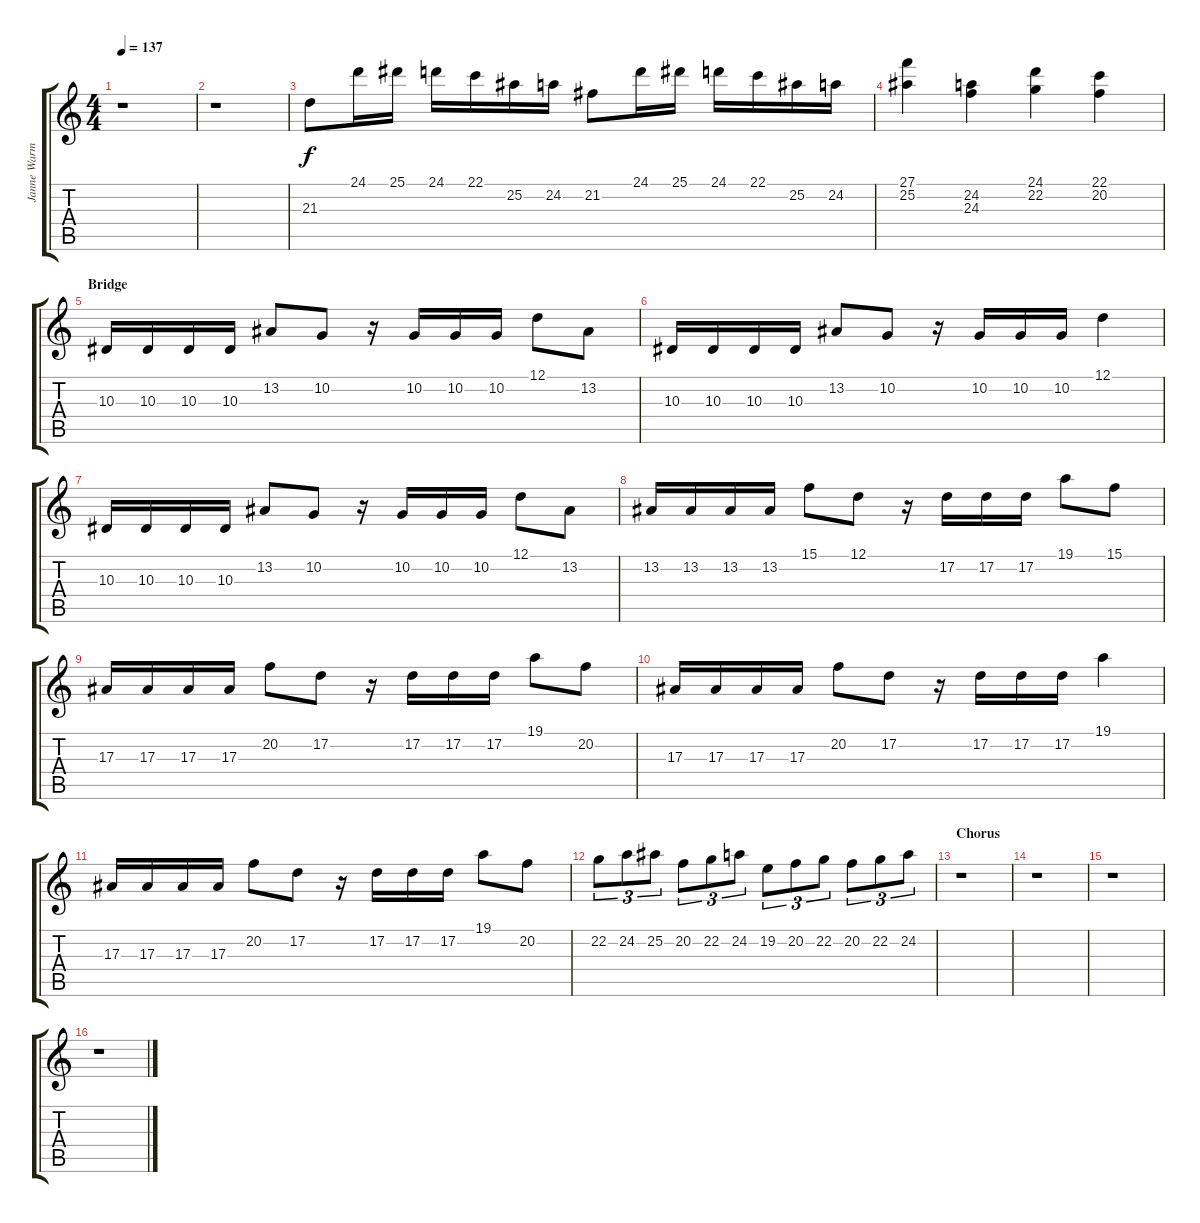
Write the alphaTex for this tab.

\track ("Janne Warman" "Janne Warm") {instrument honkytonkpiano}
\staff {score tabs}
\tuning (D4 A3 F3 C3 G2 D2) {hide}
\ts (4 4)
\tempo 137
\clef g2
\ks c
r.1{dy f} |
r.1 |
21.3.8{instrument stringensemble1} 24.1.16 25.1.16 24.1.16 22.1.16 25.2.16 24.2.16 21.2.8 24.1.16 25.1.16 24.1.16 22.1.16 25.2.16 24.2.16 |
(27.1 25.2).4 (24.2 24.3).4 (24.1 22.2).4 (22.1 20.2).4 |
\section ("" "Bridge")
10.3.16{instrument honkytonkpiano} 10.3.16 10.3.16 10.3.16 13.2.8 10.2.8 r.16 10.2.16 10.2.16 10.2.16 12.1.8 13.2.8 |
10.3.16 10.3.16 10.3.16 10.3.16 13.2.8 10.2.8 r.16 10.2.16 10.2.16 10.2.16 12.1.4 |
10.3.16 10.3.16 10.3.16 10.3.16 13.2.8 10.2.8 r.16 10.2.16 10.2.16 10.2.16 12.1.8 13.2.8 |
13.2.16 13.2.16 13.2.16 13.2.16 15.1.8 12.1.8 r.16 17.2.16 17.2.16 17.2.16 19.1.8 15.1.8 |
17.3.16 17.3.16 17.3.16 17.3.16 20.2.8 17.2.8 r.16 17.2.16 17.2.16 17.2.16 19.1.8 20.2.8 |
17.3.16 17.3.16 17.3.16 17.3.16 20.2.8 17.2.8 r.16 17.2.16 17.2.16 17.2.16 19.1.4 |
17.3.16 17.3.16 17.3.16 17.3.16 20.2.8 17.2.8 r.16 17.2.16 17.2.16 17.2.16 19.1.8 20.2.8 |
22.2.8{tu (3 2)} 24.2.8{tu (3 2)} 25.2.8{tu (3 2)} 20.2.8{tu (3 2)} 22.2.8{tu (3 2)} 24.2.8{tu (3 2)} 19.2.8{tu (3 2)} 20.2.8{tu (3 2)} 22.2.8{tu (3 2)} 20.2.8{tu (3 2)} 22.2.8{tu (3 2)} 24.2.8{tu (3 2)} |
\section ("" "Chorus")
r.1 |
r.1 |
r.1 |
r.1
